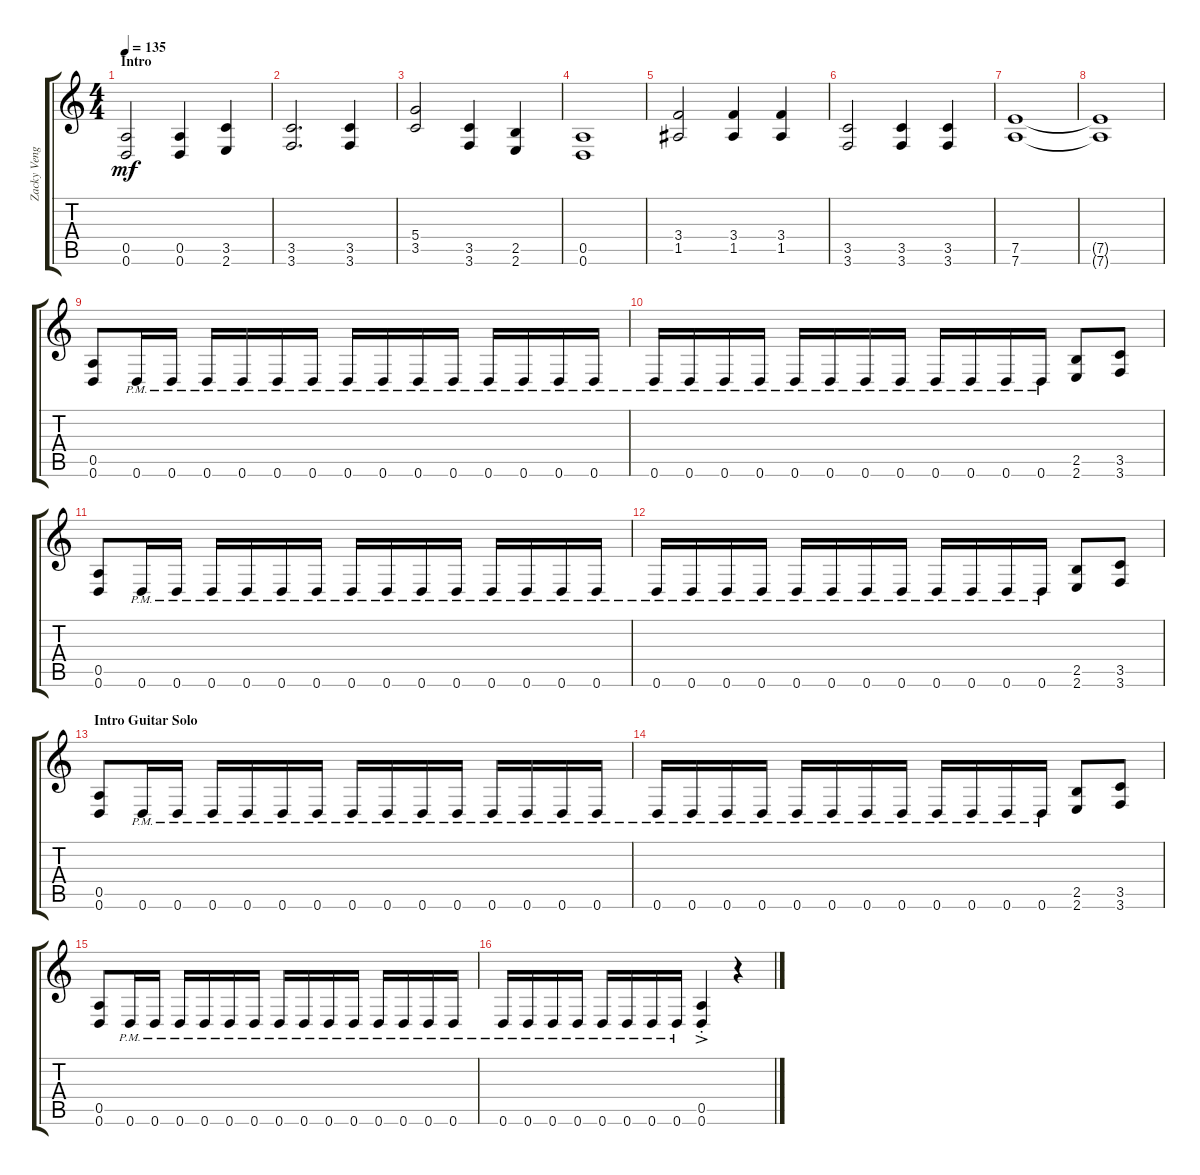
\track ("Zacky Vengeance" "Zacky Veng") {instrument distortionguitar}
\staff {score tabs}
\tuning (E4 B3 G3 D3 A2 D2) {hide}
\ts (4 4)
\section ("" "Intro")
\tempo 135
\clef g2
\ks c
(0.5 0.6).2{dy mf instrument distortionguitar} (0.5 0.6).4 (3.5 2.6).4 |
(3.5 3.6).2{d} (3.5 3.6).4 |
(5.4 3.5).2 (3.5 3.6).4 (2.5 2.6).4 |
(0.5 0.6).1 |
(3.4 1.5).2 (3.4 1.5).4 (3.4 1.5).4 |
(3.5 3.6).2 (3.5 3.6).4 (3.5 3.6).4 |
(7.5 7.6).1 |
(7.5{t} 7.6{t}).1 |
\section ("" "")
(0.5 0.6).8 0.6{pm}.16 0.6{pm}.16 0.6{pm}.16 0.6{pm}.16 0.6{pm}.16 0.6{pm}.16 0.6{pm}.16 0.6{pm}.16 0.6{pm}.16 0.6{pm}.16 0.6{pm}.16 0.6{pm}.16 0.6{pm}.16 0.6{pm}.16 |
0.6{pm}.16 0.6{pm}.16 0.6{pm}.16 0.6{pm}.16 0.6{pm}.16 0.6{pm}.16 0.6{pm}.16 0.6{pm}.16 0.6{pm}.16 0.6{pm}.16 0.6{pm}.16 0.6{pm}.16 (2.5 2.6).8 (3.5 3.6).8 |
(0.5 0.6).8 0.6{pm}.16 0.6{pm}.16 0.6{pm}.16 0.6{pm}.16 0.6{pm}.16 0.6{pm}.16 0.6{pm}.16 0.6{pm}.16 0.6{pm}.16 0.6{pm}.16 0.6{pm}.16 0.6{pm}.16 0.6{pm}.16 0.6{pm}.16 |
0.6{pm}.16 0.6{pm}.16 0.6{pm}.16 0.6{pm}.16 0.6{pm}.16 0.6{pm}.16 0.6{pm}.16 0.6{pm}.16 0.6{pm}.16 0.6{pm}.16 0.6{pm}.16 0.6{pm}.16 (2.5 2.6).8 (3.5 3.6).8 |
\section ("" "Intro Guitar Solo")
(0.5 0.6).8 0.6{pm}.16 0.6{pm}.16 0.6{pm}.16 0.6{pm}.16 0.6{pm}.16 0.6{pm}.16 0.6{pm}.16 0.6{pm}.16 0.6{pm}.16 0.6{pm}.16 0.6{pm}.16 0.6{pm}.16 0.6{pm}.16 0.6{pm}.16 |
0.6{pm}.16 0.6{pm}.16 0.6{pm}.16 0.6{pm}.16 0.6{pm}.16 0.6{pm}.16 0.6{pm}.16 0.6{pm}.16 0.6{pm}.16 0.6{pm}.16 0.6{pm}.16 0.6{pm}.16 (2.5 2.6).8 (3.5 3.6).8 |
(0.5 0.6).8 0.6{pm}.16 0.6{pm}.16 0.6{pm}.16 0.6{pm}.16 0.6{pm}.16 0.6{pm}.16 0.6{pm}.16 0.6{pm}.16 0.6{pm}.16 0.6{pm}.16 0.6{pm}.16 0.6{pm}.16 0.6{pm}.16 0.6{pm}.16 |
0.6{pm}.16 0.6{pm}.16 0.6{pm}.16 0.6{pm}.16 0.6{pm}.16 0.6{pm}.16 0.6{pm}.16 0.6{pm}.16 (0.5{ac st} 0.6{ac st}).4 r.4
